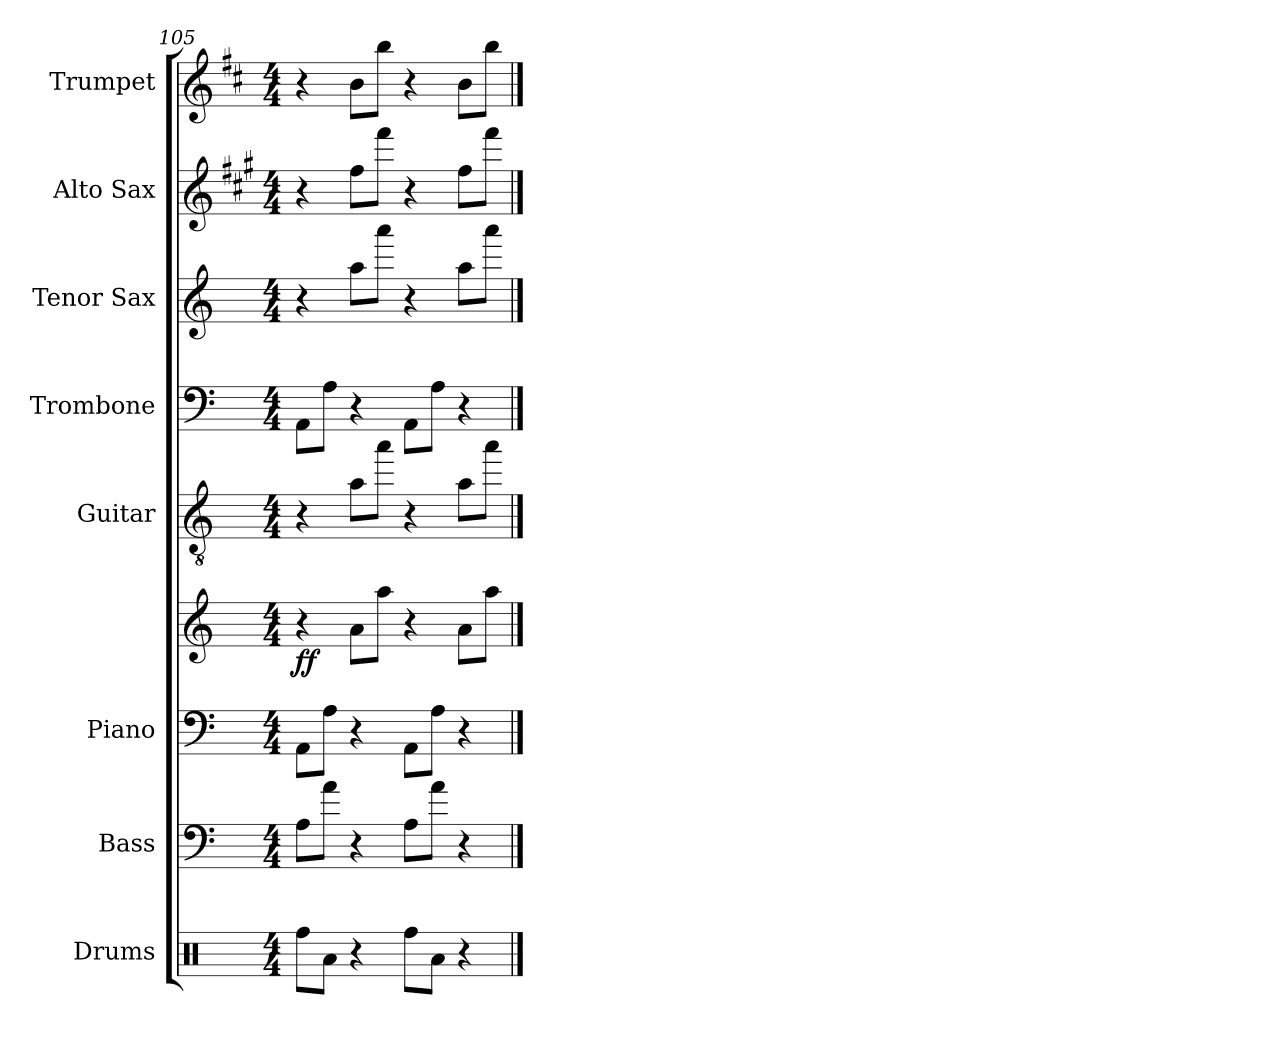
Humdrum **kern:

**kern	**kern	**kern	**kern	**dynam	**kern	**kern	**kern	**kern	**kern
*part8	*part7	*part6	*part6	*part6	*part5	*part4	*part3	*part2	*part1
*staff9	*staff8	*staff7	*staff6	*staff6/7	*staff5	*staff4	*staff3	*staff2	*staff1
*I"Drums	*I"Bass	*I"Piano	*	*	*I"Guitar	*I"Trombone	*I"Tenor Sax	*I"Alto Sax	*I"Trumpet
*I'Drums	*I'Bass	*I'Piano	*	*	*I'Gtr.	*I'Tbn.	*I'Tenor	*I'Alto	*I'Tpt.
*clefX	*clefF4	*clefF4	*clefG2	*	*clefGv2	*clefF4	*clefG2	*clefG2	*clefG2
*	*ITrd7c12	*	*	*	*	*	*ITrd8c14	*ITrd5c9	*ITrd1c2
*k[]	*k[]	*k[]	*k[]	*	*k[]	*k[]	*k[]	*k[]	*k[]
*M4/4	*M4/4	*M4/4	*M4/4	*	*M4/4	*M4/4	*M4/4	*M4/4	*M4/4
=105	=105	=105	=105	=105	=105	=105	=105	=105	=105
!	!	!	!	!LO:DY:b	!	!	!	!	!
8Rff\L	8AA\L	8AA\L	4r	ff	4r	8AA\L	4r	4r	4r
8Ra\J	8A\J	8A\J	.	.	.	8A\J	.	.	.
4r	4r	4r	8a\L	.	8a\L	4r	8a\L	8a\L	8a\L
.	.	.	8aa\J	.	8aa\J	.	8aa\J	8aa\J	8aa\J
8Rff\L	8AA\L	8AA\L	4r	.	4r	8AA\L	4r	4r	4r
8Ra\J	8A\J	8A\J	.	.	.	8A\J	.	.	.
4r	4r	4r	8a\L	.	8a\L	4r	8a\L	8a\L	8a\L
.	.	.	8aa\J	.	8aa\J	.	8aa\J	8aa\J	8aa\J
==	==	==	==	==	==	==	==	==	==
*-	*-	*-	*-	*-	*-	*-	*-	*-	*-
